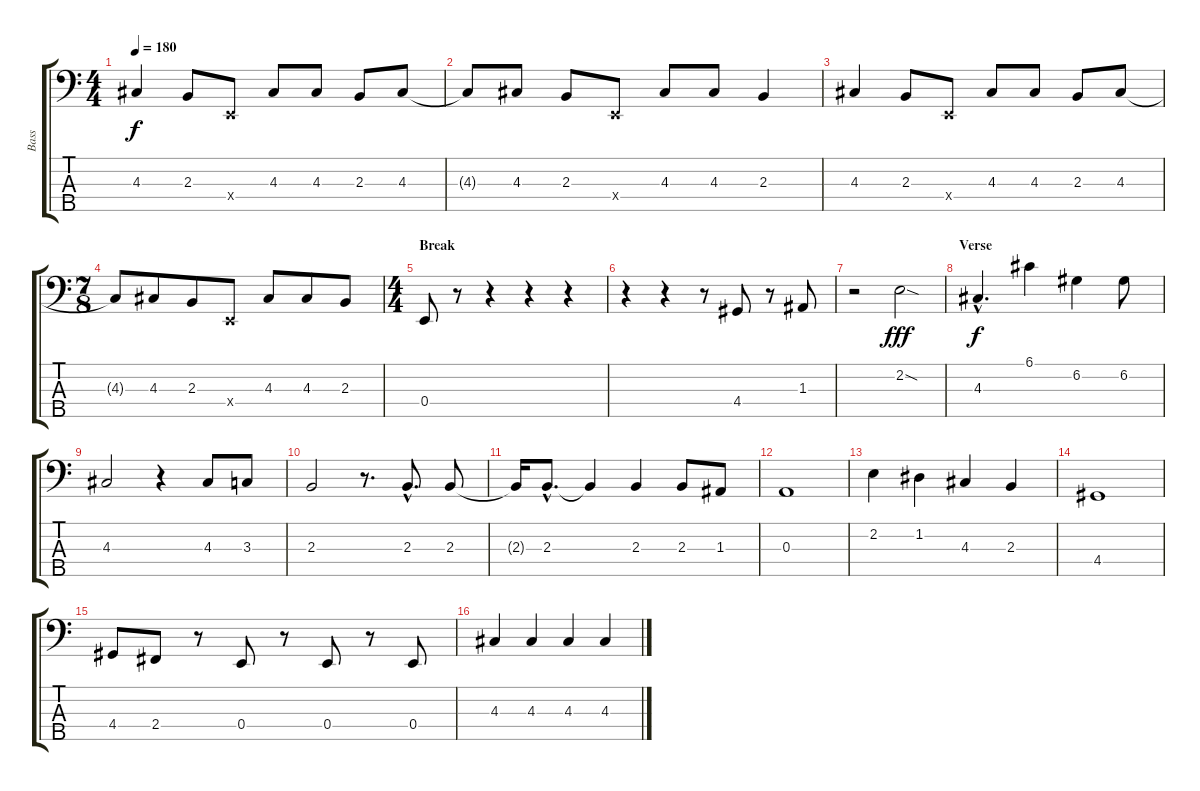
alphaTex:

\track ("Bass" "Bass") {instrument slapbass1}
\staff {score tabs}
\tuning (G2 D2 A1 E1 B0) {hide}
\ts (4 4)
\tempo 180
\clef f4
\ks c
4.3.4{dy f} 2.3.8 0.4{x}.8 4.3.8 4.3.8 2.3.8 4.3.8 |
4.3{t}.8 4.3.8 2.3.8 0.4{x}.8 4.3.8 4.3.8 2.3.4 |
4.3.4 2.3.8 0.4{x}.8 4.3.8 4.3.8 2.3.8 4.3.8 |
\ts (7 8)
4.3{t}.8 4.3.8 2.3.8 0.4{x}.8 4.3.8 4.3.8 2.3.8 |
\ts (4 4)
\section ("" "Break")
0.4.8 r.8 r.4 r.4 r.4 |
r.4 r.4 r.8 4.4.8 r.8 1.3.8 |
r.2 2.2{sod}.2{dy fff} |
\section ("" "Verse")
4.3{hac}.4{d dy f instrument electricbassfinger} 6.1.4 6.2.4 6.2.8 |
4.3.2 r.4 4.3.8 3.3.8 |
2.3.2 r.8{d} 2.3{hac}.8{d} 2.3.8 |
2.3{t}.16 2.3{hac}.8{d} 2.3{t}.4 2.3.4 2.3.8 1.3.8 |
0.3.1 |
2.2.4 1.2.4 4.3.4 2.3.4 |
4.4.1 |
4.4.8 2.4.8 r.8 0.4.8 r.8 0.4.8 r.8 0.4.8 |
4.3.4 4.3.4 4.3.4 4.3.4
